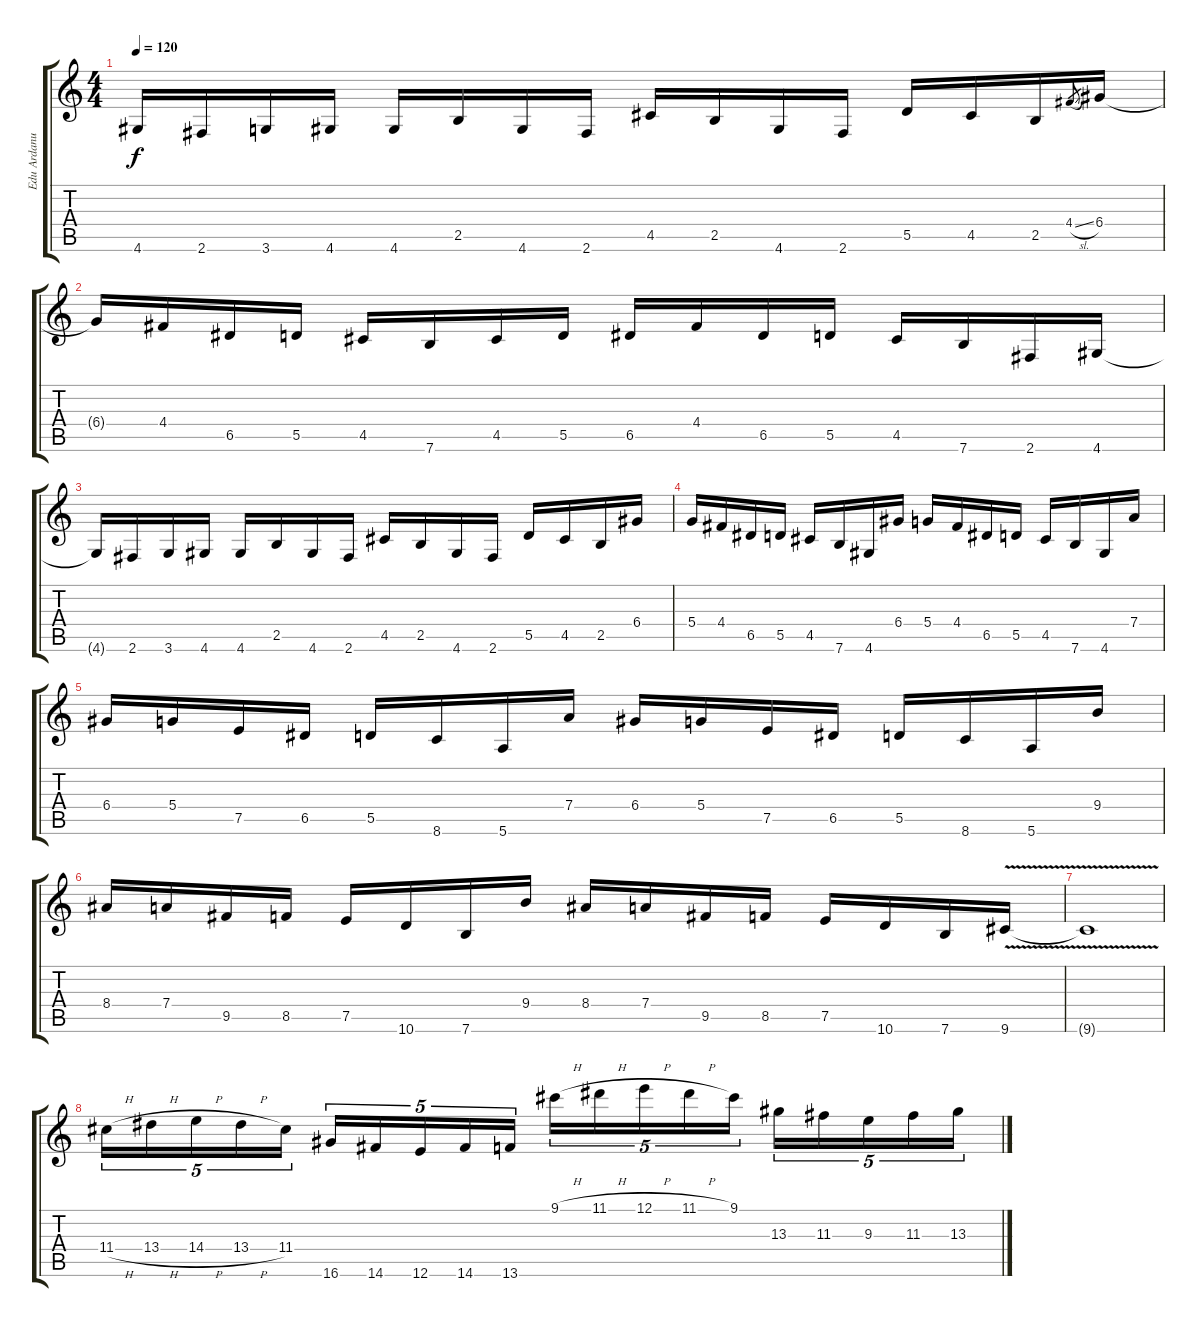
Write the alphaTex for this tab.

\track ("Edu Ardanuy" "Edu Ardanu") {instrument distortionguitar}
\staff {score tabs}
\tuning (E4 B3 G3 D3 A2 E2) {hide}
\ts (4 4)
\tempo 120
\clef g2
\ks c
4.6{t}.16{dy f} 2.6.16 3.6.16 4.6.16 4.6.16 2.5.16 4.6.16 2.6.16 4.5.16 2.5.16 4.6.16 2.6.16 5.5.16 4.5.16 2.5.16 4.4{sl}.8{gr} 6.4.16 |
6.4{t}.16 4.4.16 6.5.16 5.5.16 4.5.16 7.6.16 4.5.16 5.5.16 6.5.16 4.4.16 6.5.16 5.5.16 4.5.16 7.6.16 2.6.16 4.6.16 |
4.6{t}.16 2.6.16 3.6.16 4.6.16 4.6.16 2.5.16 4.6.16 2.6.16 4.5.16 2.5.16 4.6.16 2.6.16 5.5.16 4.5.16 2.5.16 6.4.16 |
5.4.16 4.4.16 6.5.16 5.5.16 4.5.16 7.6.16 4.6.16 6.4.16 5.4.16 4.4.16 6.5.16 5.5.16 4.5.16 7.6.16 4.6.16 7.4.16 |
6.4.16 5.4.16 7.5.16 6.5.16 5.5.16 8.6.16 5.6.16 7.4.16 6.4.16 5.4.16 7.5.16 6.5.16 5.5.16 8.6.16 5.6.16 9.4.16 |
8.4.16 7.4.16 9.5.16 8.5.16 7.5.16 10.6.16 7.6.16 9.4.16 8.4.16 7.4.16 9.5.16 8.5.16 7.5.16 10.6.16 7.6.16 9.6{v}.16 |
9.6{t}.1 |
11.4{h}.16{tu (5 4)} 13.4{h}.16{tu (5 4)} 14.4{h}.16{tu (5 4)} 13.4{h}.16{tu (5 4)} 11.4.16{tu (5 4)} 16.6.16{tu (5 4)} 14.6.16{tu (5 4)} 12.6.16{tu (5 4)} 14.6.16{tu (5 4)} 13.6.16{tu (5 4)} 9.1{h}.16{tu (5 4)} 11.1{h}.16{tu (5 4)} 12.1{h}.16{tu (5 4)} 11.1{h}.16{tu (5 4)} 9.1.16{tu (5 4)} 13.3.16{tu (5 4)} 11.3.16{tu (5 4)} 9.3.16{tu (5 4)} 11.3.16{tu (5 4)} 13.3.16{tu (5 4)}
